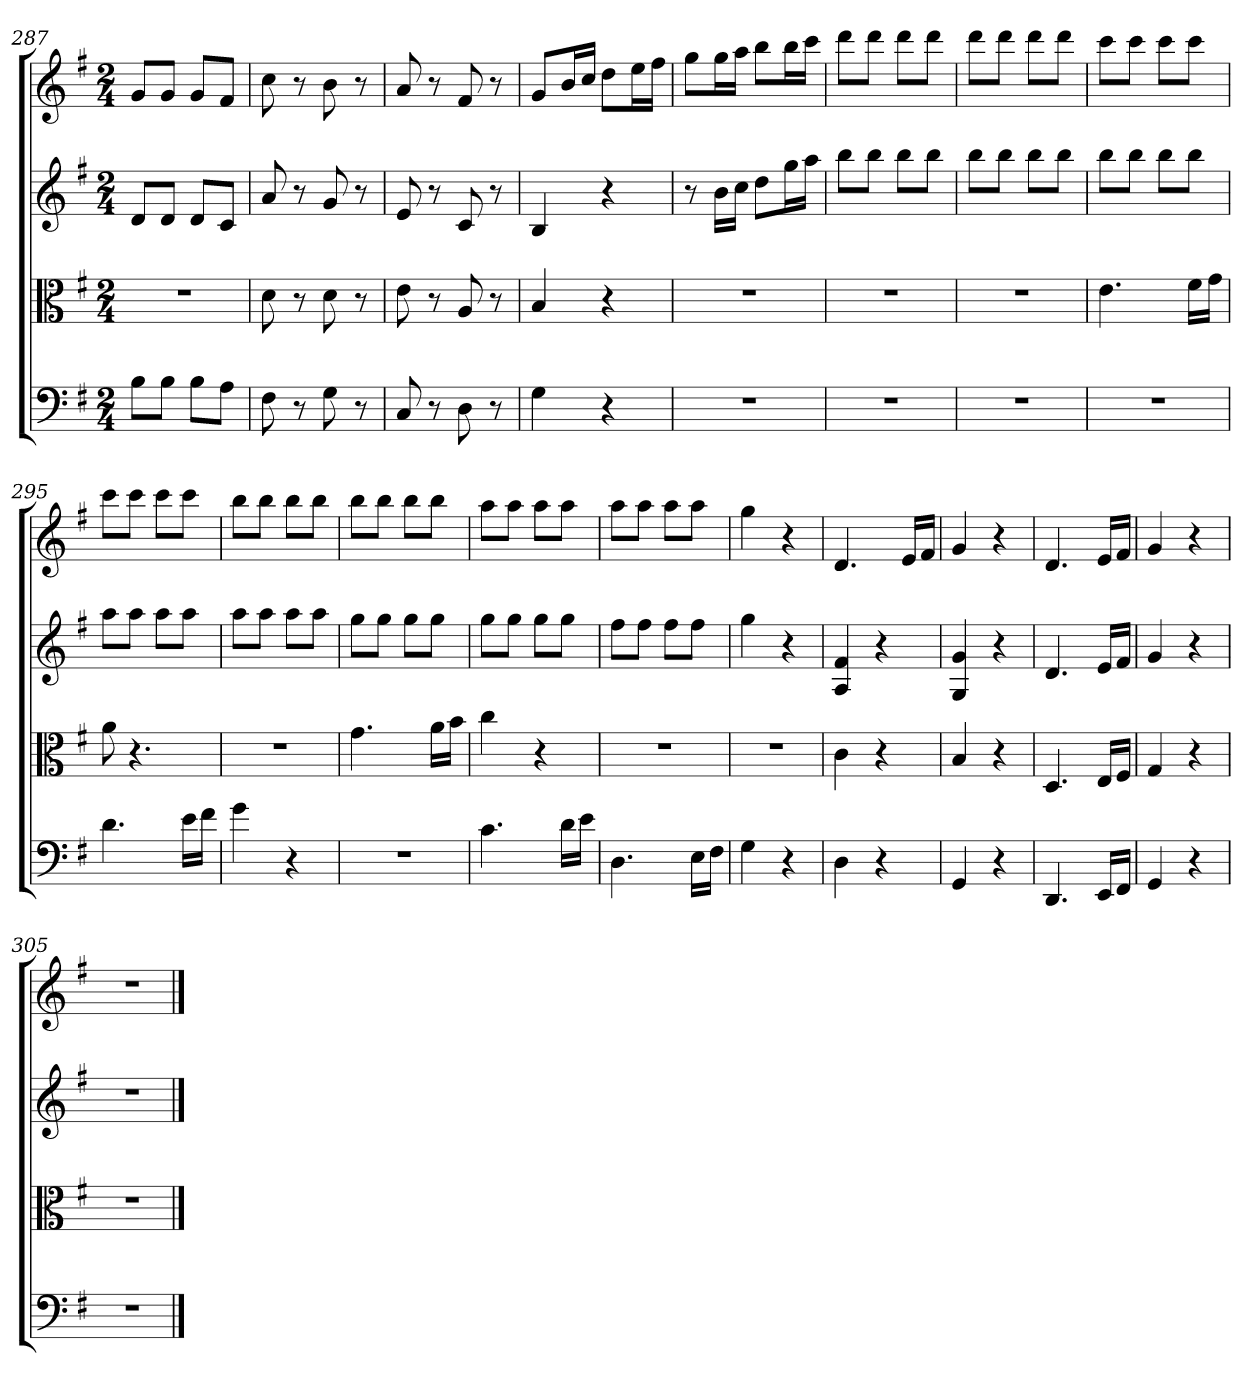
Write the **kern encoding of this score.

**kern	**kern	**kern	**kern
*part4	*part3	*part2	*part1
*staff4	*staff3	*staff2	*staff1
*clefF4	*clefC3	*	*
*k[f#]	*k[f#]	*k[f#]	*k[f#]
*G:	*G:	*G:	*G:
*M2/4	*M2/4	*M2/4	*M2/4
=287	=287	=287	=287
8B\L	2r	8dL	8gL
8B\J	.	8dJ	8gJ
8B\L	.	8dL	8gL
8A\J	.	8cJ	8f#J
=288	=288	=288	=288
8F#	8d	8a	8cc
8r	8r	8r	8r
8G	8d	8g	8b
8r	8r	8r	8r
=289	=289	=289	=289
8C	8e	8e	8a
8r	8r	8r	8r
8D	8A	8c	8f#
8r	8r	8r	8r
=290	=290	=290	=290
4G	4B	4B	8gL
.	.	.	16bL
.	.	.	16ccJJ
4r	4r	4r	8ddL
.	.	.	16eeL
.	.	.	16ff#JJ
=291	=291	=291	=291
2r	2r	8r	8ggL
.	.	16bLL	16ggL
.	.	16ccJJ	16aaJJ
.	.	8ddL	8bbL
.	.	16ggL	16bbL
.	.	16aaJJ	16cccJJ
=292	=292	=292	=292
2r	2r	8bbL	8dddL
.	.	8bbJ	8dddJ
.	.	8bbL	8dddL
.	.	8bbJ	8dddJ
=293	=293	=293	=293
2r	2r	8bbL	8dddL
.	.	8bbJ	8dddJ
.	.	8bbL	8dddL
.	.	8bbJ	8dddJ
=294	=294	=294	=294
2r	4.e	8bbL	8cccL
.	.	8bbJ	8cccJ
.	.	8bbL	8cccL
.	16f#\LL	8bbJ	8cccJ
.	16g\JJ	.	.
=295	=295	=295	=295
4.d	8a	8aaL	8cccL
.	4.r	8aaJ	8cccJ
.	.	8aaL	8cccL
16e\LL	.	8aaJ	8cccJ
16f#\JJ	.	.	.
=296	=296	=296	=296
4g	2r	8aaL	8bbL
.	.	8aaJ	8bbJ
4r	.	8aaL	8bbL
.	.	8aaJ	8bbJ
=297	=297	=297	=297
2r	4.g	8ggL	8bbL
.	.	8ggJ	8bbJ
.	.	8ggL	8bbL
.	16a\LL	8ggJ	8bbJ
.	16b\JJ	.	.
=298	=298	=298	=298
4.c	4cc	8ggL	8aaL
.	.	8ggJ	8aaJ
.	4r	8ggL	8aaL
16d\LL	.	8ggJ	8aaJ
16e\JJ	.	.	.
=299	=299	=299	=299
4.D	2r	8ff#L	8aaL
.	.	8ff#J	8aaJ
.	.	8ff#L	8aaL
16E\LL	.	8ff#J	8aaJ
16F#\JJ	.	.	.
=300	=300	=300	=300
4G	2r	4gg	4gg
4r	.	4r	4r
=301	=301	=301	=301
4D	4c	4A 4f#	4.d
4r	4r	4r	.
.	.	.	16eLL
.	.	.	16f#JJ
=302	=302	=302	=302
4GG	4B	4G 4g	4g
4r	4r	4r	4r
=303	=303	=303	=303
4.DD	4.D	4.d	4.d
16EE/LL	16E/LL	16eLL	16eLL
16FF#/JJ	16F#/JJ	16f#JJ	16f#JJ
=304	=304	=304	=304
4GG	4G	4g	4g
4r	4r	4r	4r
=305	=305	=305	=305
2r	2r	2r	2r
==	==	==	==
*-	*-	*-	*-
